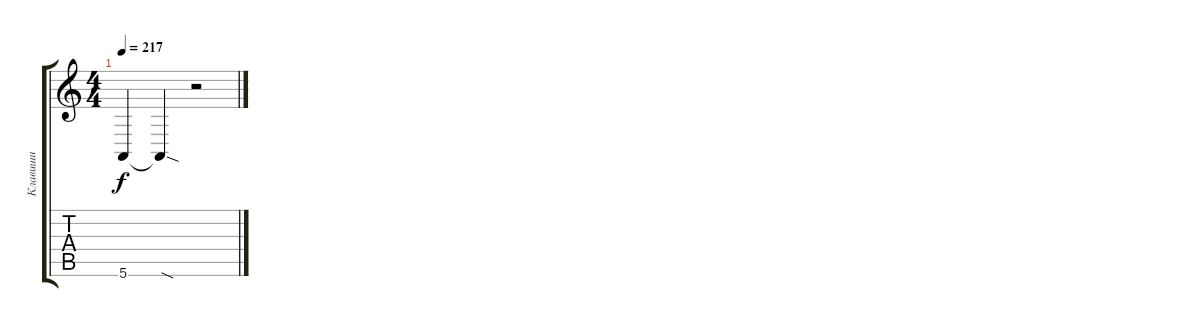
\track ("Клавиши" "Клавиши") {instrument tuba}
\staff {score tabs}
\tuning (E4 B3 G3 D3 A2 E2) {hide}
\ts (4 4)
\tempo 217
\clef g2
\ks c
5.6.4{dy f} 5.6{sod t}.4 r.2
